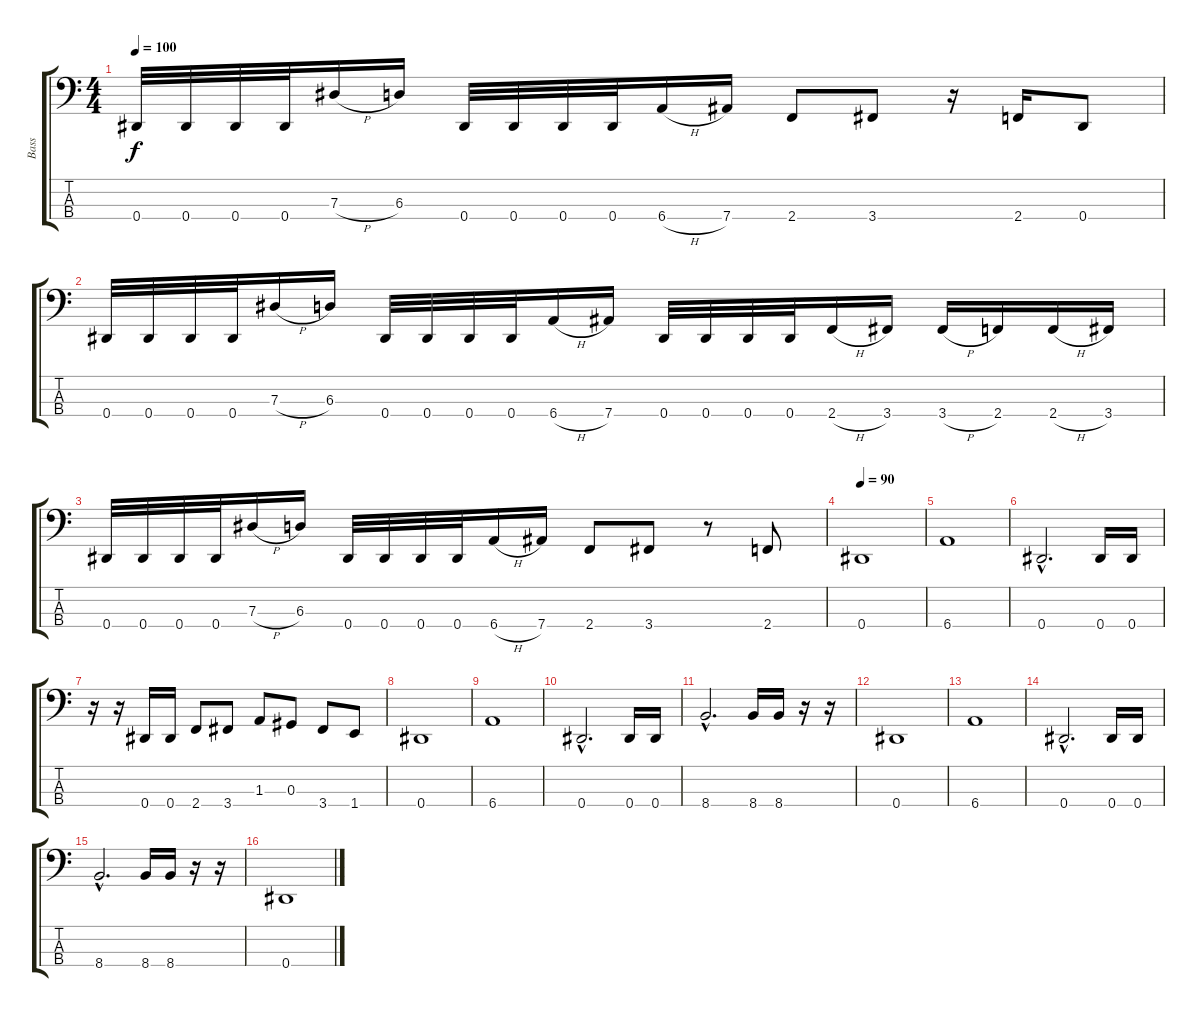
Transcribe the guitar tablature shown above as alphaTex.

\track ("Bass" "Bass") {instrument electricbasspick}
\staff {score tabs}
\tuning (Gb2 Db2 Ab1 Eb1) {hide}
\ts (4 4)
\tempo 100
\clef f4
\ks c
0.4.32{dy f} 0.4.32 0.4.32 0.4.32 7.3{h}.16 6.3.16 0.4.32 0.4.32 0.4.32 0.4.32 6.4{h}.16 7.4.16 2.4.8 3.4.8 r.16 2.4.16 0.4.8 |
0.4.32 0.4.32 0.4.32 0.4.32 7.3{h}.16 6.3.16 0.4.32 0.4.32 0.4.32 0.4.32 6.4{h}.16 7.4.16 0.4.32 0.4.32 0.4.32 0.4.32 2.4{h}.16 3.4.16 3.4{h}.16 2.4.16 2.4{h}.16 3.4.16 |
0.4.32 0.4.32 0.4.32 0.4.32 7.3{h}.16 6.3.16 0.4.32 0.4.32 0.4.32 0.4.32 6.4{h}.16 7.4.16 2.4.8 3.4.8 r.8 2.4.8 |
\tempo 90
0.4.1 |
6.4.1 |
0.4{hac}.2{d} 0.4.16 0.4.16 |
r.16 r.16 0.4.16 0.4.16 2.4.8 3.4.8 1.3.8 0.3.8 3.4.8 1.4.8 |
0.4.1 |
6.4.1 |
0.4{hac}.2{d} 0.4.16 0.4.16 |
8.4{hac}.2{d} 8.4.16 8.4.16 r.16 r.16 |
0.4.1 |
6.4.1 |
0.4{hac}.2{d} 0.4.16 0.4.16 |
8.4{hac}.2{d} 8.4.16 8.4.16 r.16 r.16 |
0.4.1
